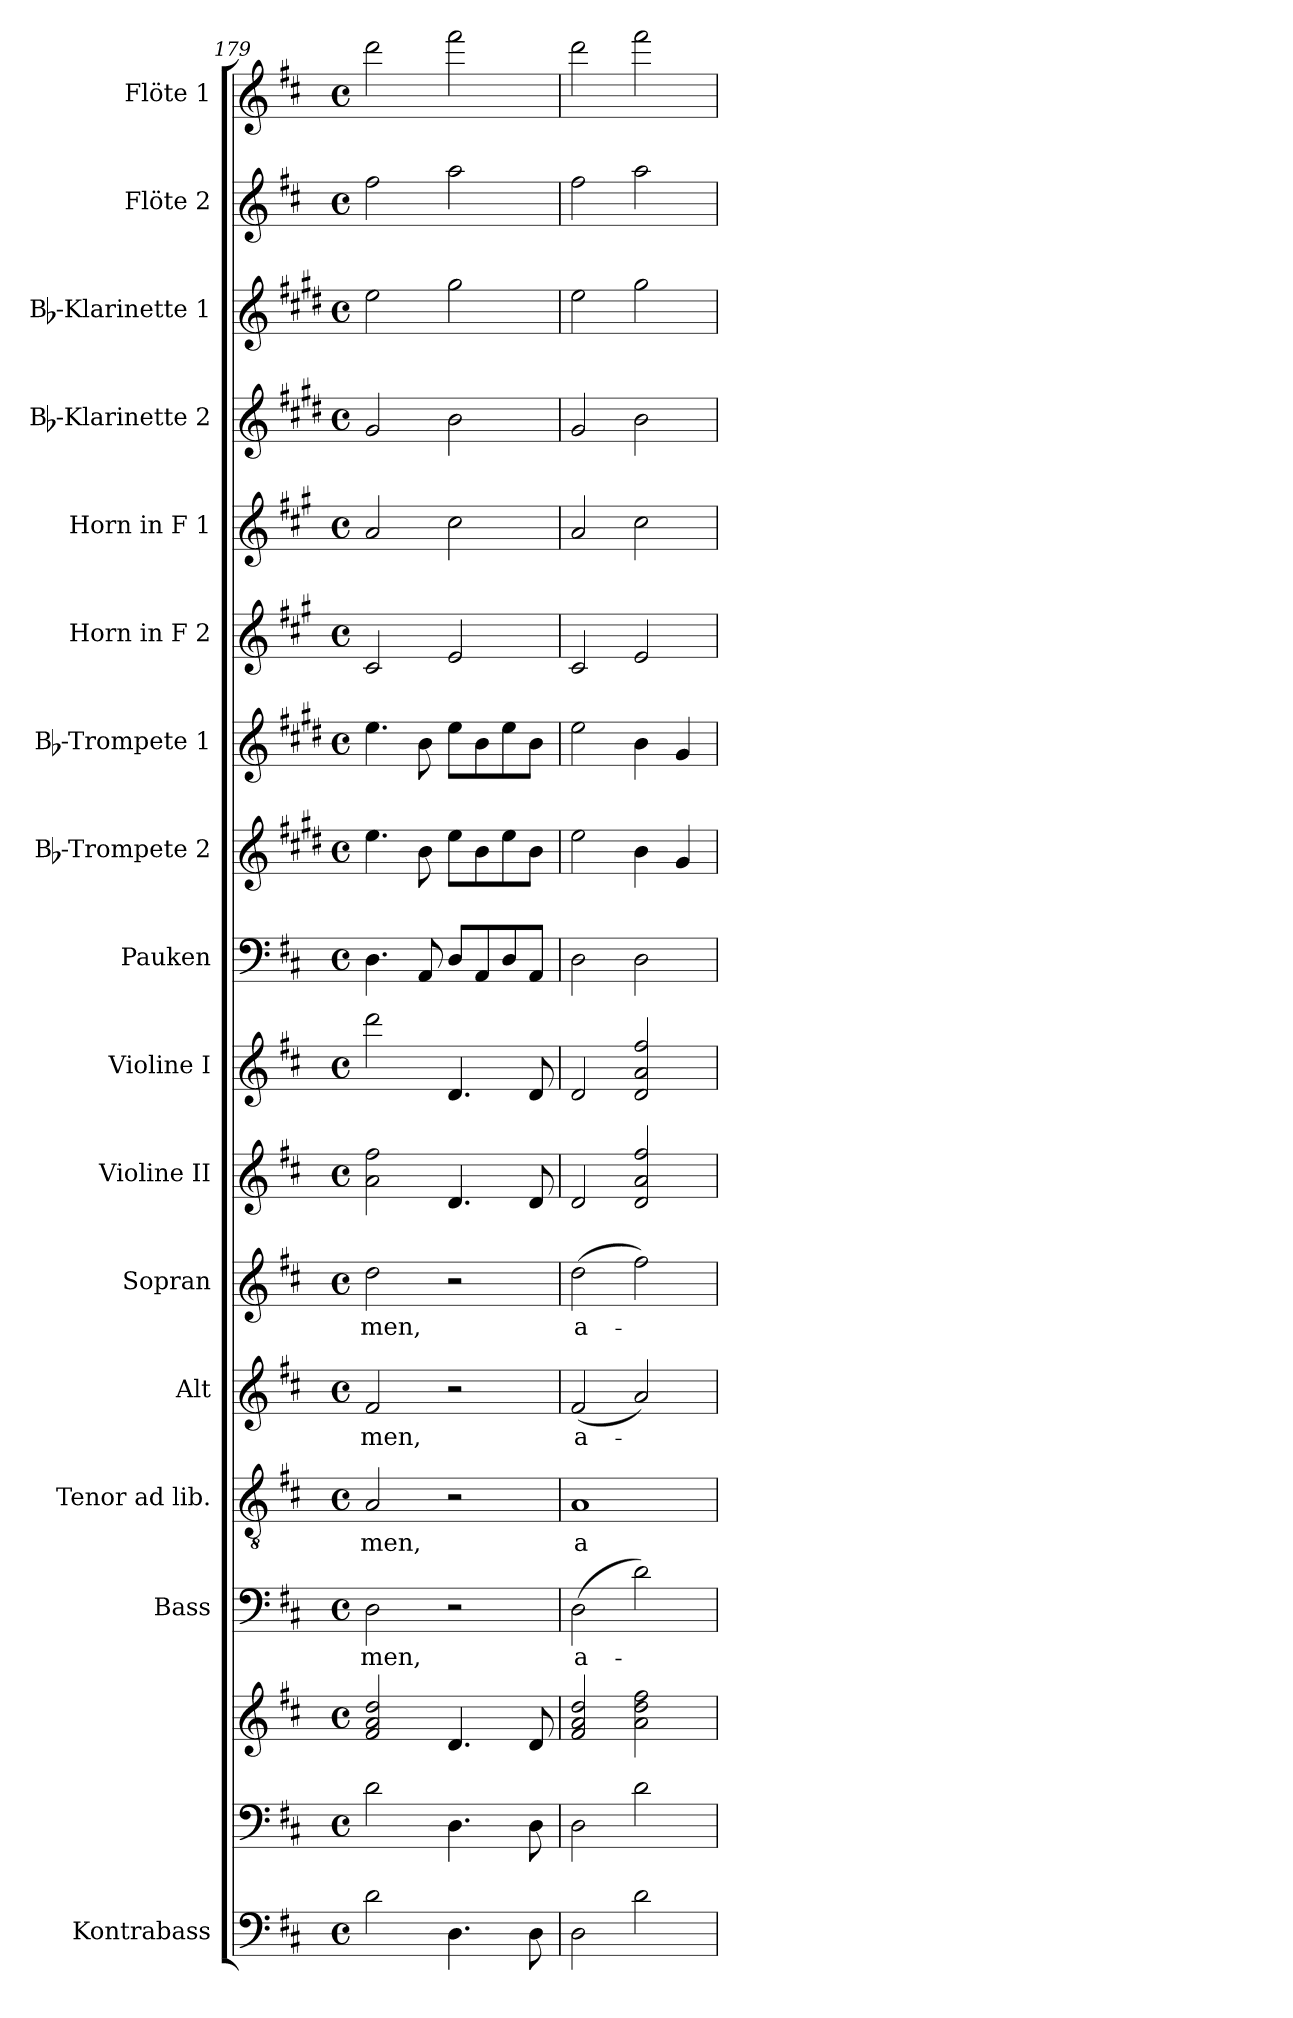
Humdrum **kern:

**kern	**kern	**kern	**kern	**text	**kern	**text	**kern	**text	**kern	**text	**kern	**kern	**kern	**kern	**kern	**kern	**kern	**kern	**kern	**kern	**kern
*part17	*part16	*part16	*part15	*part15	*part14	*part14	*part13	*part13	*part12	*part12	*part11	*part10	*part9	*part8	*part7	*part6	*part5	*part4	*part3	*part2	*part1
*staff18	*staff17	*staff16	*staff15	*staff15	*staff14	*staff14	*staff13	*staff13	*staff12	*staff12	*staff11	*staff10	*staff9	*staff8	*staff7	*staff6	*staff5	*staff4	*staff3	*staff2	*staff1
*I"Kontrabass	*	*	*I"Bass	*	*I"Tenor ad lib.	*	*I"Alt	*	*I"Sopran	*	*I"Violine II	*I"Violine I	*I"Pauken	*I"Bb-Trompete 2	*I"Bb-Trompete 1	*I"Horn in F 2	*I"Horn in F 1	*I"Bb-Klarinette 2	*I"Bb-Klarinette 1	*I"Flöte 2	*I"Flöte 1
*I'Kb.	*	*	*I'B.	*	*I'T.	*	*I'A.	*	*I'S.	*	*I'Vl. II	*I'Vl. I	*I'Pk.	*I'Bb Trp. 2	*I'Bb Trp. 1	*	*	*I'Bb Kl. 2	*I'Bb Kl. 1	*I'Fl. 2	*I'Fl. 1
*clefF4	*clefF4	*clefG2	*clefF4	*	*clefGv2	*	*clefG2	*	*clefG2	*	*clefG2	*clefG2	*clefF4	*clefG2	*clefG2	*clefG2	*clefG2	*clefG2	*clefG2	*clefG2	*clefG2
*ITrd7c12	*	*	*	*	*	*	*	*	*	*	*	*	*	*ITrd1c2	*ITrd1c2	*ITrd4c7	*ITrd4c7	*ITrd1c2	*ITrd1c2	*	*
*k[f#c#]	*k[f#c#]	*k[f#c#]	*k[f#c#]	*	*k[f#c#]	*	*k[f#c#]	*	*k[f#c#]	*	*k[f#c#]	*k[f#c#]	*k[f#c#]	*k[f#c#]	*k[f#c#]	*k[f#c#]	*k[f#c#]	*k[f#c#]	*k[f#c#]	*k[f#c#]	*k[f#c#]
*D:	*D:	*D:	*D:	*	*D:	*	*D:	*	*D:	*	*D:	*D:	*D:	*D:	*D:	*D:	*D:	*D:	*D:	*D:	*D:
*M4/4	*M4/4	*M4/4	*M4/4	*	*M4/4	*	*M4/4	*	*M4/4	*	*M4/4	*M4/4	*M4/4	*M4/4	*M4/4	*M4/4	*M4/4	*M4/4	*M4/4	*M4/4	*M4/4
*met(c)	*met(c)	*met(c)	*met(c)	*	*met(c)	*	*met(c)	*	*met(c)	*	*met(c)	*met(c)	*met(c)	*met(c)	*met(c)	*met(c)	*met(c)	*met(c)	*met(c)	*met(c)	*met(c)
=179	=179	=179	=179	=179	=179	=179	=179	=179	=179	=179	=179	=179	=179	=179	=179	=179	=179	=179	=179	=179	=179
!	!	!	!	!LO:LY:b	!	!LO:LY:b	!	!LO:LY:b	!	!LO:LY:b	!	!	!	!	!	!	!	!	!	!	!
2D\	2d\	2f#/ 2a/ 2dd/	2D\	-men,	2A/	-men,	2f#/	-men,	2dd\	-men,	2a\ 2ff#\	2ddd\	4.D\	4.dd\	4.dd\	2F#/	2d/	2f#/	2dd\	2ff#\	2ddd\
.	.	.	.	.	.	.	.	.	.	.	.	.	8AA/	8a\	8a\	.	.	.	.	.	.
4.DD\	4.D\	4.d/	2r	.	2r	.	2r	.	2r	.	4.d/	4.d/	8D/L	8dd\L	8dd\L	2A/	2f#\	2a\	2ff#\	2aa\	2fff#\
.	.	.	.	.	.	.	.	.	.	.	.	.	8AA/	8a\	8a\	.	.	.	.	.	.
.	.	.	.	.	.	.	.	.	.	.	.	.	8D/	8dd\	8dd\	.	.	.	.	.	.
8DD\	8D\	8d/	.	.	.	.	.	.	.	.	8d/	8d/	8AA/J	8a\J	8a\J	.	.	.	.	.	.
=180	=180	=180	=180	=180	=180	=180	=180	=180	=180	=180	=180	=180	=180	=180	=180	=180	=180	=180	=180	=180	=180
!	!	!	!	!LO:LY:b	!	!LO:LY:b	!	!LO:LY:b	!	!LO:LY:b	!	!	!	!	!	!	!	!	!	!	!
2DD\	2D\	2f#/ 2a/ 2dd/	(>2D\	a-	1A	a-	(<2f#/	a-	(>2dd\	a-	2d/	2d/	2D\	2dd\	2dd\	2F#/	2d/	2f#/	2dd\	2ff#\	2ddd\
2D\	2d\	2a\ 2dd\ 2ff#\	2d\)	.	.	.	2a/)	.	2ff#\)	.	2d/ 2a/ 2ff#/	2d/ 2a/ 2ff#/	2D\	4a\	4a\	2A/	2f#\	2a\	2ff#\	2aa\	2fff#\
.	.	.	.	.	.	.	.	.	.	.	.	.	.	4f#/	4f#/	.	.	.	.	.	.
=	=	=	=	=	=	=	=	=	=	=	=	=	=	=	=	=	=	=	=	=	=
*-	*-	*-	*-	*-	*-	*-	*-	*-	*-	*-	*-	*-	*-	*-	*-	*-	*-	*-	*-	*-	*-
